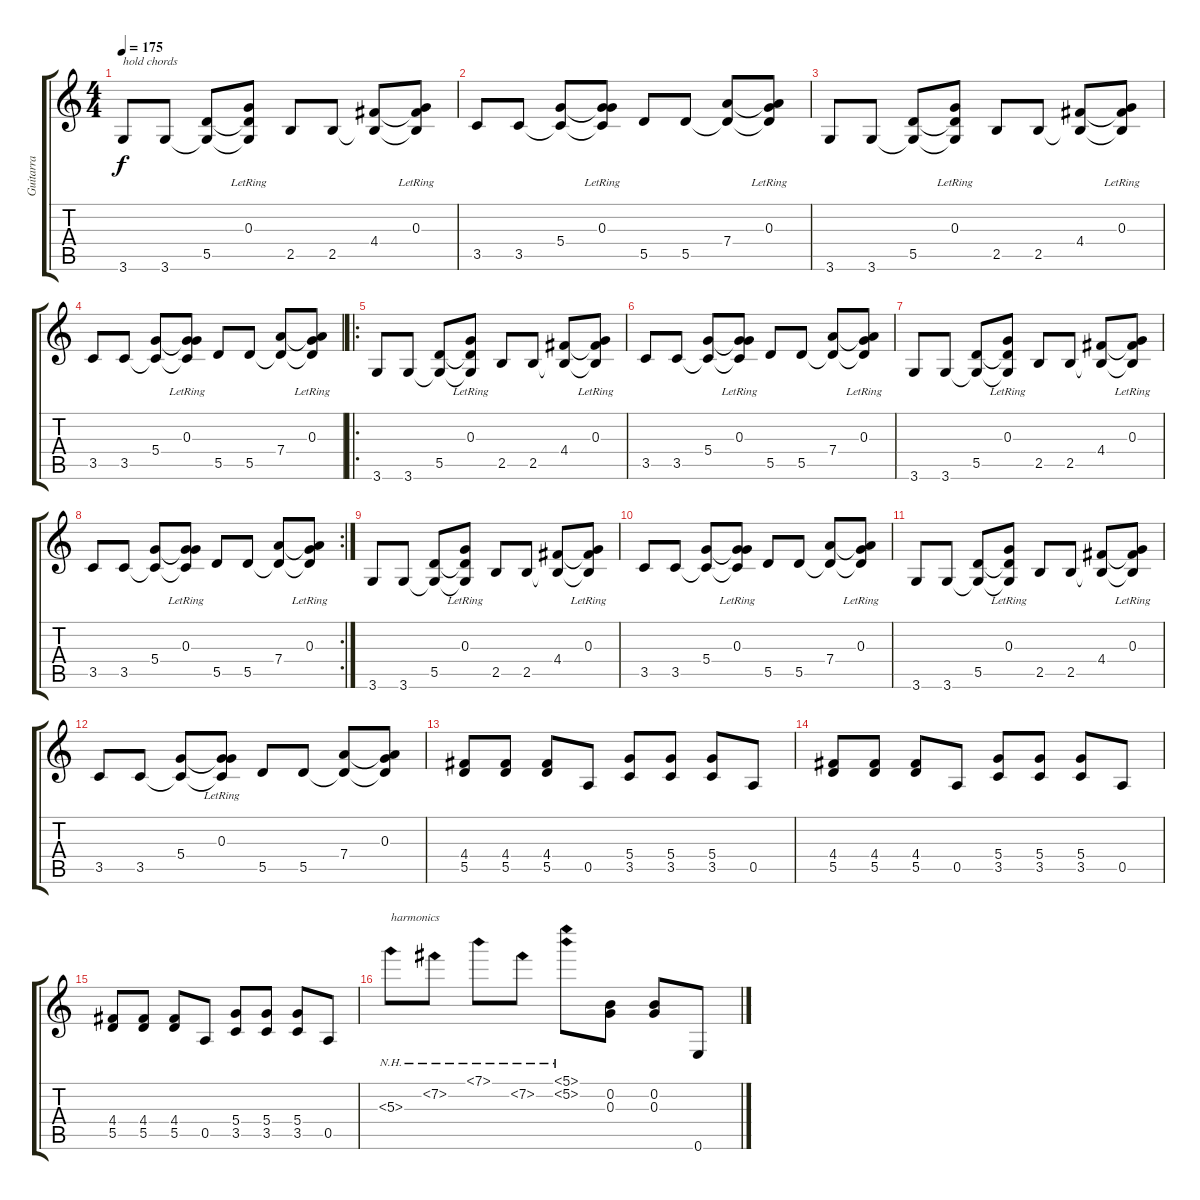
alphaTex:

\track ("Guitarra  2 Billie Joe" "Guitarra  ") {instrument distortionguitar}
\staff {score tabs}
\tuning (E4 B3 G3 D3 A2 E2) {hide}
\ts (4 4)
\tempo 175
\clef g2
\ks c
3.6.8{txt "hold chords" dy f} 3.6.8 (5.5 3.6{t}).8 (0.3{lr} 5.5{t} 3.6{t}).8 2.5.8 2.5.8 (4.4 2.5{t}).8 (0.3{lr} 4.4{t} 2.5{t}).8 |
3.5.8 3.5.8 (5.4 3.5{t}).8 (0.3{lr} 5.4{t} 3.5{t}).8 5.5.8 5.5.8 (7.4 5.5{t}).8 (0.3{lr} 7.4{t} 5.5{t}).8 |
3.6.8 3.6.8 (5.5 3.6{t}).8 (0.3{lr} 5.5{t} 3.6{t}).8 2.5.8 2.5.8 (4.4 2.5{t}).8 (0.3{lr} 4.4{t} 2.5{t}).8 |
3.5.8 3.5.8 (5.4 3.5{t}).8 (0.3{lr} 5.4{t} 3.5{t}).8 5.5.8 5.5.8 (7.4 5.5{t}).8 (0.3{lr} 7.4{t} 5.5{t}).8 |
\ro
3.6.8 3.6.8 (5.5 3.6{t}).8 (0.3{lr} 5.5{t} 3.6{t}).8 2.5.8 2.5.8 (4.4 2.5{t}).8 (0.3{lr} 4.4{t} 2.5{t}).8 |
3.5.8 3.5.8 (5.4 3.5{t}).8 (0.3{lr} 5.4{t} 3.5{t}).8 5.5.8 5.5.8 (7.4 5.5{t}).8 (0.3{lr} 7.4{t} 5.5{t}).8 |
3.6.8 3.6.8 (5.5 3.6{t}).8 (0.3{lr} 5.5{t} 3.6{t}).8 2.5.8 2.5.8 (4.4 2.5{t}).8 (0.3{lr} 4.4{t} 2.5{t}).8 |
\rc 2
3.5.8 3.5.8 (5.4 3.5{t}).8 (0.3{lr} 5.4{t} 3.5{t}).8 5.5.8 5.5.8 (7.4 5.5{t}).8 (0.3{lr} 7.4{t} 5.5{t}).8 |
3.6.8 3.6.8 (5.5 3.6{t}).8 (0.3{lr} 5.5{t} 3.6{t}).8 2.5.8 2.5.8 (4.4 2.5{t}).8 (0.3{lr} 4.4{t} 2.5{t}).8 |
3.5.8 3.5.8 (5.4 3.5{t}).8 (0.3{lr} 5.4{t} 3.5{t}).8 5.5.8 5.5.8 (7.4 5.5{t}).8 (0.3{lr} 7.4{t} 5.5{t}).8 |
3.6.8 3.6.8 (5.5 3.6{t}).8 (0.3{lr} 5.5{t} 3.6{t}).8 2.5.8 2.5.8 (4.4 2.5{t}).8 (0.3{lr} 4.4{t} 2.5{t}).8 |
3.5.8 3.5.8 (5.4 3.5{t}).8 (0.3{lr} 5.4{t} 3.5{t}).8 5.5.8 5.5.8 (7.4 5.5{t}).8 (0.3 7.4{t} 5.5{t}).8 |
(4.4 5.5).8 (4.4 5.5).8 (4.4 5.5).8 0.5.8 (5.4 3.5).8 (5.4 3.5).8 (5.4 3.5).8 0.5.8 |
(4.4 5.5).8 (4.4 5.5).8 (4.4 5.5).8 0.5.8 (5.4 3.5).8 (5.4 3.5).8 (5.4 3.5).8 0.5.8 |
(4.4 5.5).8 (4.4 5.5).8 (4.4 5.5).8 0.5.8 (5.4 3.5).8 (5.4 3.5).8 (5.4 3.5).8 0.5.8 |
5.3{nh}.8{txt "harmonics" instrument distortionguitar} 7.2{nh}.8 7.1{nh}.8 7.2{nh}.8 (5.1{nh} 5.2{nh}).8 (0.2 0.3).8{volume 13} (0.2 0.3).8 0.6.8
